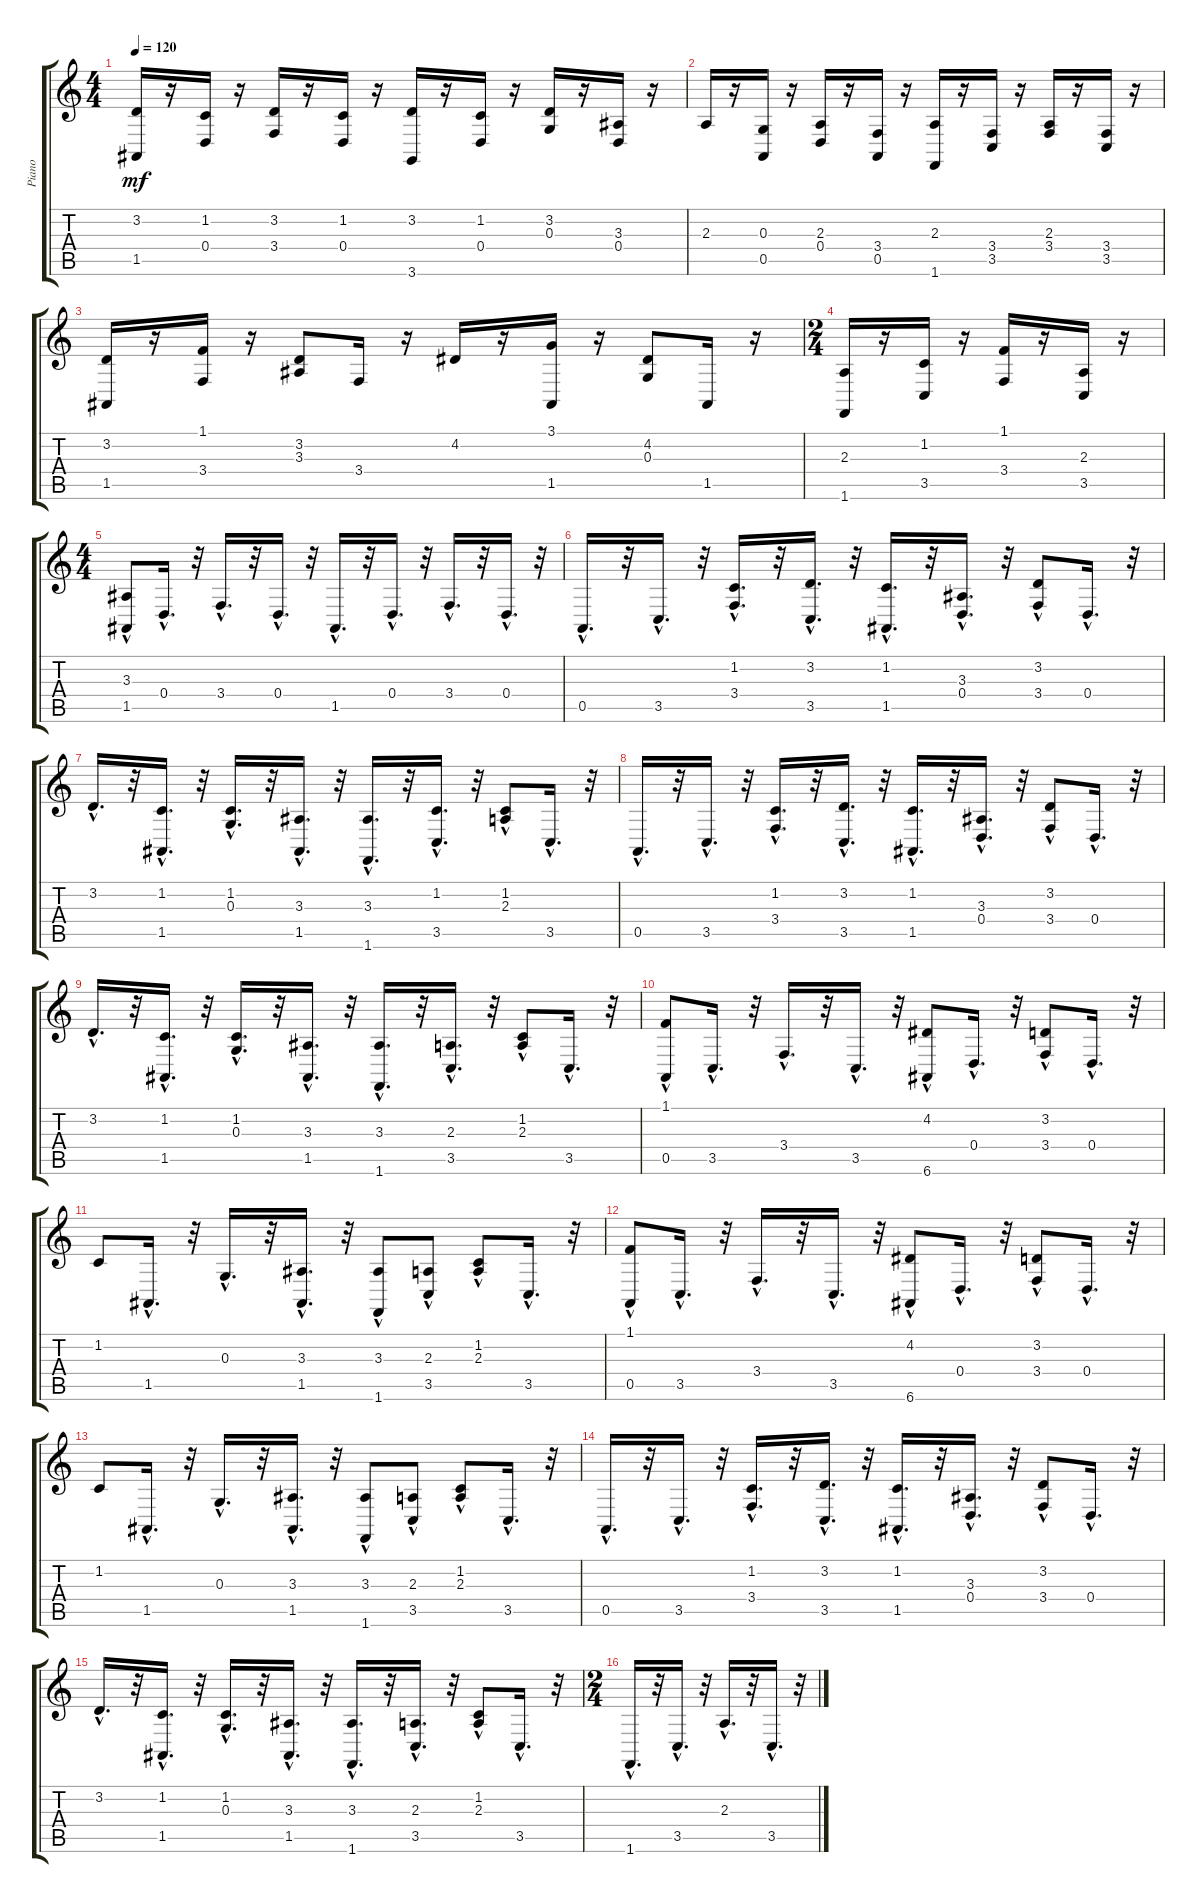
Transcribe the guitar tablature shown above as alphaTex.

\track ("Piano" "Piano") {instrument electricpiano1}
\staff {score tabs}
\tuning (E4 B3 G3 D3 A2 E2) {hide}
\ts (4 4)
\tempo 120
\clef g2
\ks c
(3.2 1.5).16{dy mf} r.16 (1.2 0.4).16 r.16 (3.2 3.4).16 r.16 (1.2 0.4).16 r.16 (3.2 3.6).16 r.16 (1.2 0.4).16 r.16 (3.2 0.3).16 r.16 (3.3 0.4).16 r.16 |
2.3.16 r.16 (0.3 0.5).16 r.16 (2.3 0.4).16 r.16 (3.4 0.5).16 r.16 (2.3 1.6).16 r.16 (3.4 3.5).16 r.16 (2.3 3.4).16 r.16 (3.4 3.5).16 r.16 |
(3.2 1.5).16 r.16 (1.1 3.4).16 r.16 (3.2 3.3).8 3.4.16 r.16 4.2.16 r.16 (3.1 1.5).16 r.16 (4.2 0.3).8 1.5.16 r.16 |
\ts (2 4)
(2.3 1.6).16 r.16 (1.2 3.5).16 r.16 (1.1 3.4).16 r.16 (2.3 3.5).16 r.16 |
\ts (4 4)
(3.3{hac} 1.5{hac}).8 0.4{hac}.16{d} r.32 3.4{hac}.16{d} r.32 0.4{hac}.16{d} r.32 1.5{hac}.16{d} r.32 0.4{hac}.16{d} r.32 3.4{hac}.16{d} r.32 0.4{hac}.16{d} r.32 |
0.5{hac}.16{d} r.32 3.5{hac}.16{d} r.32 (1.2{hac} 3.4{hac}).16{d} r.32 (3.2{hac} 3.5{hac}).16{d} r.32 (1.2{hac} 1.5{hac}).16{d} r.32 (3.3{hac} 0.4{hac}).16{d} r.32 (3.2{hac} 3.4{hac}).8 0.4{hac}.16{d} r.32 |
3.2{hac}.16{d} r.32 (1.2{hac} 1.5{hac}).16{d} r.32 (1.2{hac} 0.3{hac}).16{d} r.32 (3.3{hac} 1.5{hac}).16{d} r.32 (3.3{hac} 1.6{hac}).16{d} r.32 (1.2{hac} 3.5{hac}).16{d} r.32 (1.2{hac} 2.3{hac}).8 3.5{hac}.16{d} r.32 |
0.5{hac}.16{d} r.32 3.5{hac}.16{d} r.32 (1.2{hac} 3.4{hac}).16{d} r.32 (3.2{hac} 3.5{hac}).16{d} r.32 (1.2{hac} 1.5{hac}).16{d} r.32 (3.3{hac} 0.4{hac}).16{d} r.32 (3.2{hac} 3.4{hac}).8 0.4{hac}.16{d} r.32 |
3.2{hac}.16{d} r.32 (1.2{hac} 1.5{hac}).16{d} r.32 (1.2{hac} 0.3{hac}).16{d} r.32 (3.3{hac} 1.5{hac}).16{d} r.32 (3.3{hac} 1.6{hac}).16{d} r.32 (2.3{hac} 3.5{hac}).16{d} r.32 (1.2{hac} 2.3{hac}).8 3.5{hac}.16{d} r.32 |
(1.1{hac} 0.5{hac}).8 3.5{hac}.16{d} r.32 3.4{hac}.16{d} r.32 3.5{hac}.16{d} r.32 (4.2 6.6{hac}).8 0.4{hac}.16{d} r.32 (3.2 3.4{hac}).8 0.4{hac}.16{d} r.32 |
1.2.8 1.5{hac}.16{d} r.32 0.3{hac}.16{d} r.32 (3.3{hac} 1.5{hac}).16{d} r.32 (3.3 1.6{hac}).8 (2.3 3.5{hac}).8 (1.2{hac} 2.3{hac}).8 3.5{hac}.16{d} r.32 |
(1.1{hac} 0.5{hac}).8 3.5{hac}.16{d} r.32 3.4{hac}.16{d} r.32 3.5{hac}.16{d} r.32 (4.2 6.6{hac}).8 0.4{hac}.16{d} r.32 (3.2 3.4{hac}).8 0.4{hac}.16{d} r.32 |
1.2.8 1.5{hac}.16{d} r.32 0.3{hac}.16{d} r.32 (3.3{hac} 1.5{hac}).16{d} r.32 (3.3 1.6{hac}).8 (2.3 3.5{hac}).8 (1.2{hac} 2.3{hac}).8 3.5{hac}.16{d} r.32 |
0.5{hac}.16{d} r.32 3.5{hac}.16{d} r.32 (1.2{hac} 3.4{hac}).16{d} r.32 (3.2{hac} 3.5{hac}).16{d} r.32 (1.2{hac} 1.5{hac}).16{d} r.32 (3.3{hac} 0.4{hac}).16{d} r.32 (3.2{hac} 3.4{hac}).8 0.4{hac}.16{d} r.32 |
3.2{hac}.16{d} r.32 (1.2{hac} 1.5{hac}).16{d} r.32 (1.2{hac} 0.3{hac}).16{d} r.32 (3.3{hac} 1.5{hac}).16{d} r.32 (3.3{hac} 1.6{hac}).16{d} r.32 (2.3{hac} 3.5{hac}).16{d} r.32 (1.2 2.3{hac}).8 3.5{hac}.16{d} r.32 |
\ts (2 4)
1.6{hac}.16{d} r.32 3.5{hac}.16{d} r.32 2.3{hac}.16{d} r.32 3.5{hac}.16{d} r.32
